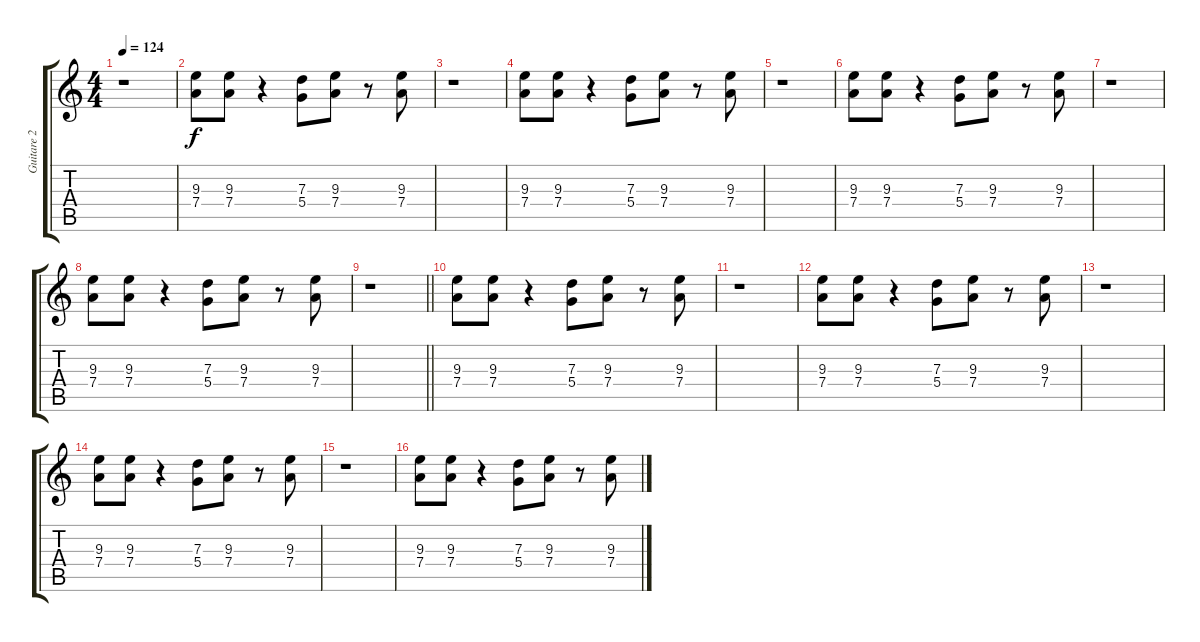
\track ("Guitare 2" "Guitare 2") {instrument distortionguitar}
\staff {score tabs}
\tuning (E4 B3 G3 D3 A2 E2) {hide}
\ts (4 4)
\tempo 124
\clef g2
\ks c
r.1{dy f instrument distortionguitar} |
(9.3 7.4).8 (9.3 7.4).8 r.4 (7.3 5.4).8 (9.3 7.4).8 r.8 (9.3 7.4).8 |
r.1 |
(9.3 7.4).8 (9.3 7.4).8 r.4 (7.3 5.4).8 (9.3 7.4).8 r.8 (9.3 7.4).8 |
r.1 |
(9.3 7.4).8 (9.3 7.4).8 r.4 (7.3 5.4).8 (9.3 7.4).8 r.8 (9.3 7.4).8 |
r.1 |
(9.3 7.4).8 (9.3 7.4).8 r.4 (7.3 5.4).8 (9.3 7.4).8 r.8 (9.3 7.4).8 |
\barLineRight lightlight
r.1 |
(9.3 7.4).8 (9.3 7.4).8 r.4 (7.3 5.4).8 (9.3 7.4).8 r.8 (9.3 7.4).8 |
r.1 |
(9.3 7.4).8 (9.3 7.4).8 r.4 (7.3 5.4).8 (9.3 7.4).8 r.8 (9.3 7.4).8 |
r.1 |
(9.3 7.4).8 (9.3 7.4).8 r.4 (7.3 5.4).8 (9.3 7.4).8 r.8 (9.3 7.4).8 |
r.1 |
(9.3 7.4).8 (9.3 7.4).8 r.4 (7.3 5.4).8 (9.3 7.4).8 r.8 (9.3 7.4).8
